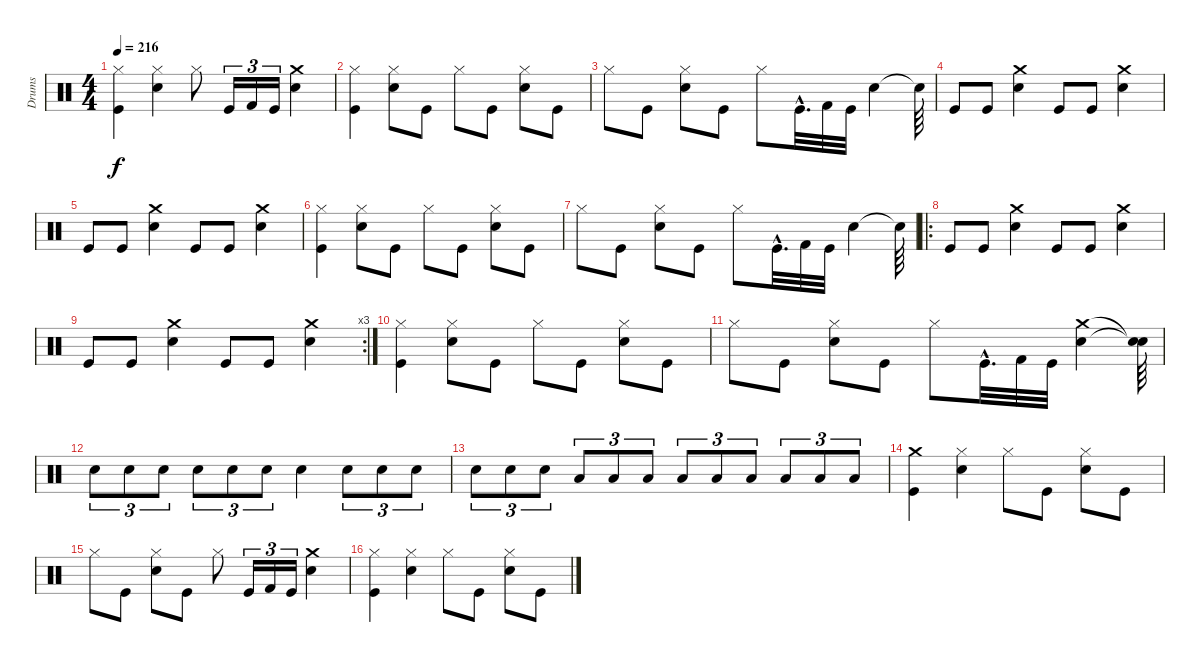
\track ("Drums" "Drums") {instrument percussion}
\staff {score}
\articulation defaults
\ts (4 4)
\tempo 216
\clef neutral
\ks c
("Hi-Hat (closed)" "Kick (hit)").4{dy f} ("Snare (hit) 2" "Hi-Hat (closed)").4 "Hi-Hat (closed)".8 "Kick (hit)".16{tu (3 2)} "Kick (hit) 2".16{tu (3 2)} "Kick (hit)".16{tu (3 2)} ("Crash medium (hit)" "Snare (hit) 2").4 |
("Hi-Hat (closed)" "Kick (hit)").4 ("Hi-Hat (closed)" "Snare (hit) 2").8 "Kick (hit)".8 "Hi-Hat (closed)".8 "Kick (hit)".8 ("Snare (hit) 2" "Hi-Hat (closed)").8 "Kick (hit)".8 |
"Hi-Hat (closed)".8 "Kick (hit)".8 ("Snare (hit) 2" "Hi-Hat (closed)").8 "Kick (hit)".8 "Hi-Hat (closed)".8 "Kick (hit)"{hac}.32{d} "Kick (hit) 2".32 "Kick (hit)".32 "Snare (hit) 2".4 "Snare (hit)"{t}.64 |
"Kick (hit)".8 "Kick (hit)".8 ("Crash medium (hit)" "Snare (hit) 2").4 "Kick (hit)".8 "Kick (hit)".8 ("Snare (hit) 2" "Crash medium (hit)").4 |
"Kick (hit)".8 "Kick (hit)".8 ("Snare (hit) 2" "Crash medium (hit)").4 "Kick (hit)".8 "Kick (hit)".8 ("Snare (hit) 2" "Crash medium (hit)").4 |
("Hi-Hat (closed)" "Kick (hit)").4 ("Snare (hit) 2" "Hi-Hat (closed)").8 "Kick (hit)".8 "Hi-Hat (closed)".8 "Kick (hit)".8 ("Snare (hit) 2" "Hi-Hat (closed)").8 "Kick (hit)".8 |
"Hi-Hat (closed)".8 "Kick (hit)".8 ("Snare (hit) 2" "Hi-Hat (closed)").8 "Kick (hit)".8 "Hi-Hat (closed)".8 "Kick (hit)"{hac}.32{d} "Kick (hit) 2".32 "Kick (hit)".32 "Snare (hit) 2".4 "Snare (hit)"{t}.64 |
\ro "Kick (hit)".8 "Kick (hit)".8
("Crash medium (hit)" "Snare (hit) 2").4 "Kick (hit)".8 "Kick (hit)".8 ("Snare (hit) 2" "Crash medium (hit)").4 |
\rc 3 "Kick (hit)".8 "Kick (hit)".8
("Snare (hit) 2" "Crash medium (hit)").4 "Kick (hit)".8 "Kick (hit)".8 ("Snare (hit) 2" "Crash medium (hit)").4 |
("Hi-Hat (closed)" "Kick (hit)").4 ("Snare (hit) 2" "Hi-Hat (closed)").8 "Kick (hit)".8 "Hi-Hat (closed)".8 "Kick (hit)".8 ("Snare (hit) 2" "Hi-Hat (closed)").8 "Kick (hit)".8 |
"Hi-Hat (closed)".8 "Kick (hit)".8 ("Snare (hit) 2" "Hi-Hat (closed)").8 "Kick (hit)".8 "Hi-Hat (closed)".8 "Kick (hit)"{hac}.32{d} "Kick (hit) 2".32 "Kick (hit)".32 ("Crash medium (hit)" "Snare (hit) 2").4 ("Snare (hit)"{t} "Snare (hit)"{t}).64 |
"Snare (hit) 2".8{tu (3 2)} "Snare (hit) 2".8{tu (3 2)} "Snare (hit) 2".8{tu (3 2)} "Snare (hit) 2".8{tu (3 2)} "Snare (hit) 2".8{tu (3 2)} "Snare (hit) 2".8{tu (3 2)} "Snare (hit) 2".4 "Snare (hit) 2".8{tu (3 2)} "Snare (hit) 2".8{tu (3 2)} "Snare (hit) 2".8{tu (3 2)} |
"Snare (hit) 2".8{tu (3 2)} "Snare (hit) 2".8{tu (3 2)} "Snare (hit) 2".8{tu (3 2)} "Low Tom (hit)".8{tu (3 2)} "Low Tom (hit)".8{tu (3 2)} "Low Tom (hit)".8{tu (3 2)} "Low Tom (hit)".8{tu (3 2)} "Low Tom (hit)".8{tu (3 2)} "Low Tom (hit)".8{tu (3 2)} "Low Tom (hit)".8{tu (3 2)} "Low Tom (hit)".8{tu (3 2)} "Low Tom (hit)".8{tu (3 2)} |
("Crash medium (hit)" "Kick (hit)").4 ("Hi-Hat (closed)" "Snare (hit) 2").4 "Hi-Hat (closed)".8 "Kick (hit)".8 ("Snare (hit) 2" "Hi-Hat (closed)").8 "Kick (hit)".8 |
"Hi-Hat (closed)".8 "Kick (hit)".8 ("Snare (hit) 2" "Hi-Hat (closed)").8 "Kick (hit)".8 "Hi-Hat (closed)".8 "Kick (hit)".16{tu (3 2)} "Kick (hit) 2".16{tu (3 2)} "Kick (hit)".16{tu (3 2)} ("Crash medium (hit)" "Snare (hit) 2").4 |
("Hi-Hat (closed)" "Kick (hit)").4 ("Snare (hit) 2" "Hi-Hat (closed)").4 "Hi-Hat (closed)".8 "Kick (hit)".8 ("Snare (hit) 2" "Hi-Hat (closed)").8 "Kick (hit)".8
